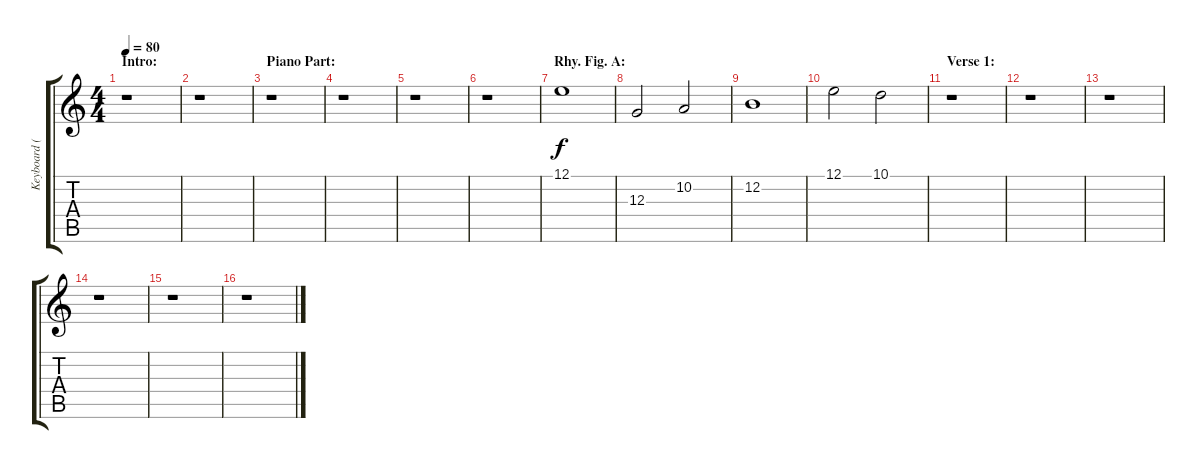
\track ("Keyboard (Strings)" "Keyboard (") {instrument flute}
\staff {score tabs}
\tuning (E4 B3 G3 D3 A2 E2) {hide}
\ts (4 4)
\section ("" "Intro:")
\tempo 80
\clef g2
\ks c
r.1{dy f instrument flute} |
r.1 |
\section ("" "Piano Part:")
r.1 |
r.1 |
r.1 |
r.1 |
\section ("" "Rhy. Fig. A:")
12.1.1 |
12.3.2 10.2.2 |
12.2.1 |
12.1.2 10.1.2 |
\section ("" "Verse 1:")
r.1 |
r.1 |
r.1 |
r.1 |
r.1 |
r.1
